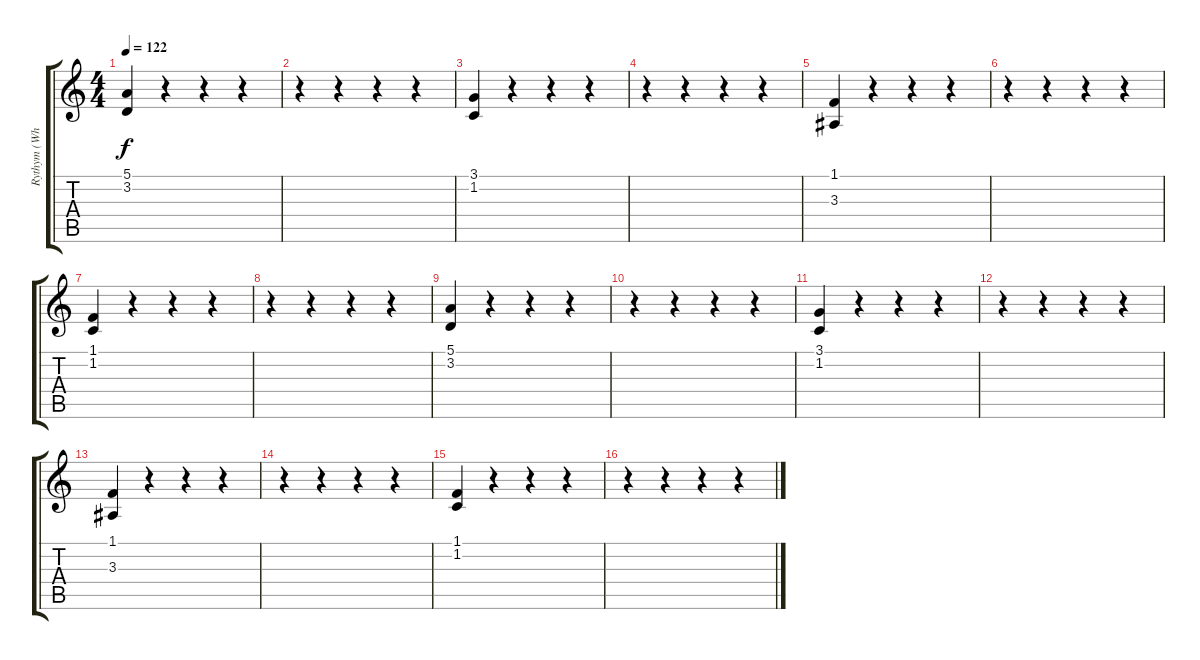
\track ("Rythym (Whistle)" "Rythym (Wh") {instrument whistle}
\staff {score tabs}
\tuning (E4 B3 G3 D3 A2 E2) {hide}
\ts (4 4)
\tempo 122
\clef g2
\ks c
(5.1 3.2).4{dy f instrument whistle} r.4 r.4 r.4 |
r.4 r.4 r.4 r.4 |
(3.1 1.2).4 r.4 r.4 r.4 |
r.4 r.4 r.4 r.4 |
(1.1 3.3).4 r.4 r.4 r.4 |
r.4 r.4 r.4 r.4 |
(1.1 1.2).4 r.4 r.4 r.4 |
r.4 r.4 r.4 r.4 |
(5.1 3.2).4 r.4 r.4 r.4 |
r.4 r.4 r.4 r.4 |
(3.1 1.2).4 r.4 r.4 r.4 |
r.4 r.4 r.4 r.4 |
(1.1 3.3).4 r.4 r.4 r.4 |
r.4 r.4 r.4 r.4 |
(1.1 1.2).4 r.4 r.4 r.4 |
r.4 r.4 r.4 r.4
